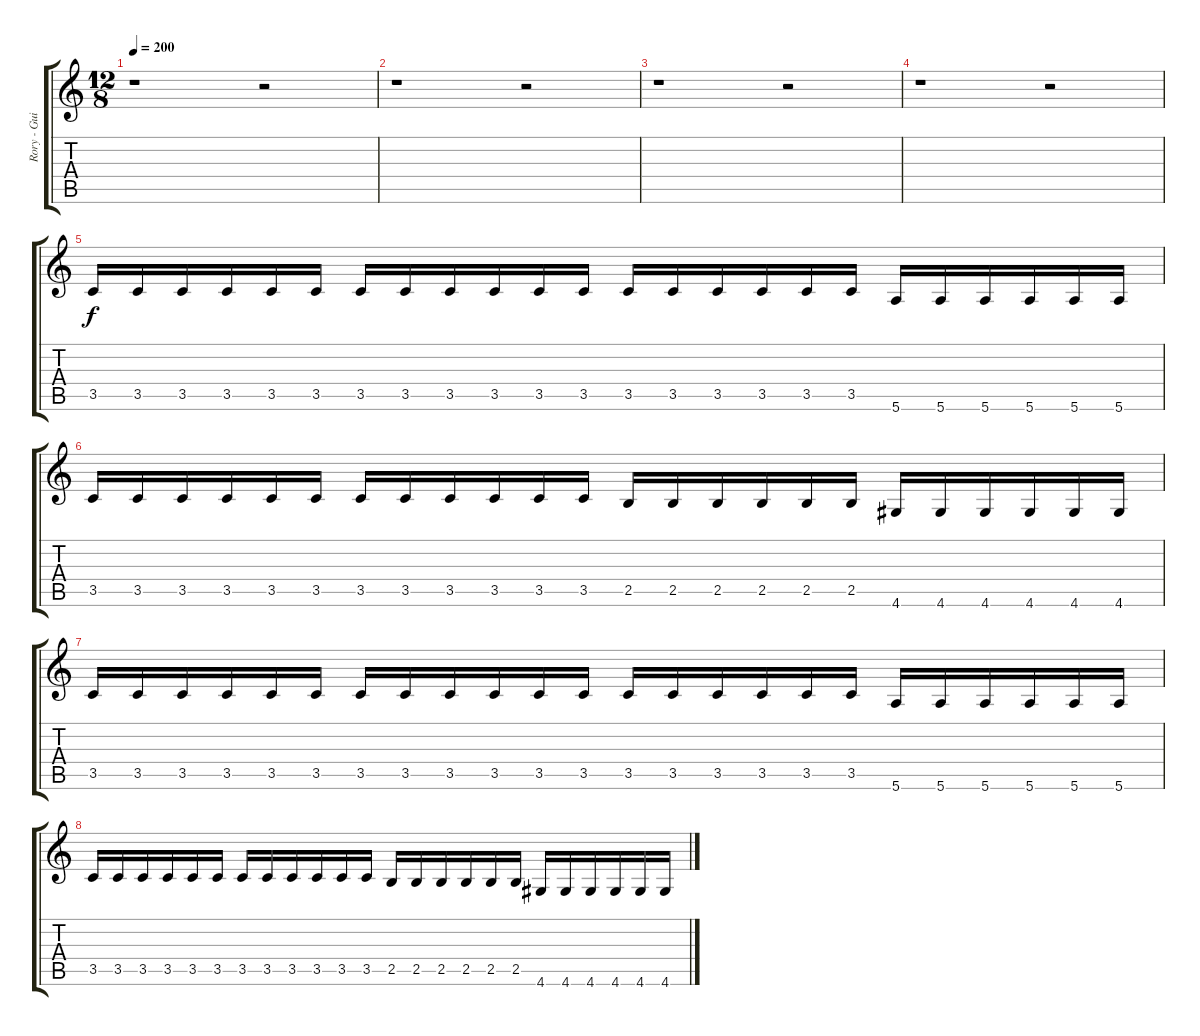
\track ("Rory - Guitar" "Rory - Gui") {instrument distortionguitar}
\staff {score tabs}
\tuning (E4 B3 G3 D3 A2 E2) {hide}
\ts (12 8)
\tempo 200
\clef g2
\ks c
r.1{dy f} r.2 |
r.1 r.2 |
r.1 r.2 |
r.1 r.2 |
3.5.16 3.5.16 3.5.16 3.5.16 3.5.16 3.5.16 3.5.16 3.5.16 3.5.16 3.5.16 3.5.16 3.5.16 3.5.16 3.5.16 3.5.16 3.5.16 3.5.16 3.5.16 5.6.16 5.6.16 5.6.16 5.6.16 5.6.16 5.6.16 |
3.5.16 3.5.16 3.5.16 3.5.16 3.5.16 3.5.16 3.5.16 3.5.16 3.5.16 3.5.16 3.5.16 3.5.16 2.5.16 2.5.16 2.5.16 2.5.16 2.5.16 2.5.16 4.6.16 4.6.16 4.6.16 4.6.16 4.6.16 4.6.16 |
3.5.16 3.5.16 3.5.16 3.5.16 3.5.16 3.5.16 3.5.16 3.5.16 3.5.16 3.5.16 3.5.16 3.5.16 3.5.16 3.5.16 3.5.16 3.5.16 3.5.16 3.5.16 5.6.16 5.6.16 5.6.16 5.6.16 5.6.16 5.6.16 |
3.5.16 3.5.16 3.5.16 3.5.16 3.5.16 3.5.16 3.5.16 3.5.16 3.5.16 3.5.16 3.5.16 3.5.16 2.5.16 2.5.16 2.5.16 2.5.16 2.5.16 2.5.16 4.6.16 4.6.16 4.6.16 4.6.16 4.6.16 4.6.16
